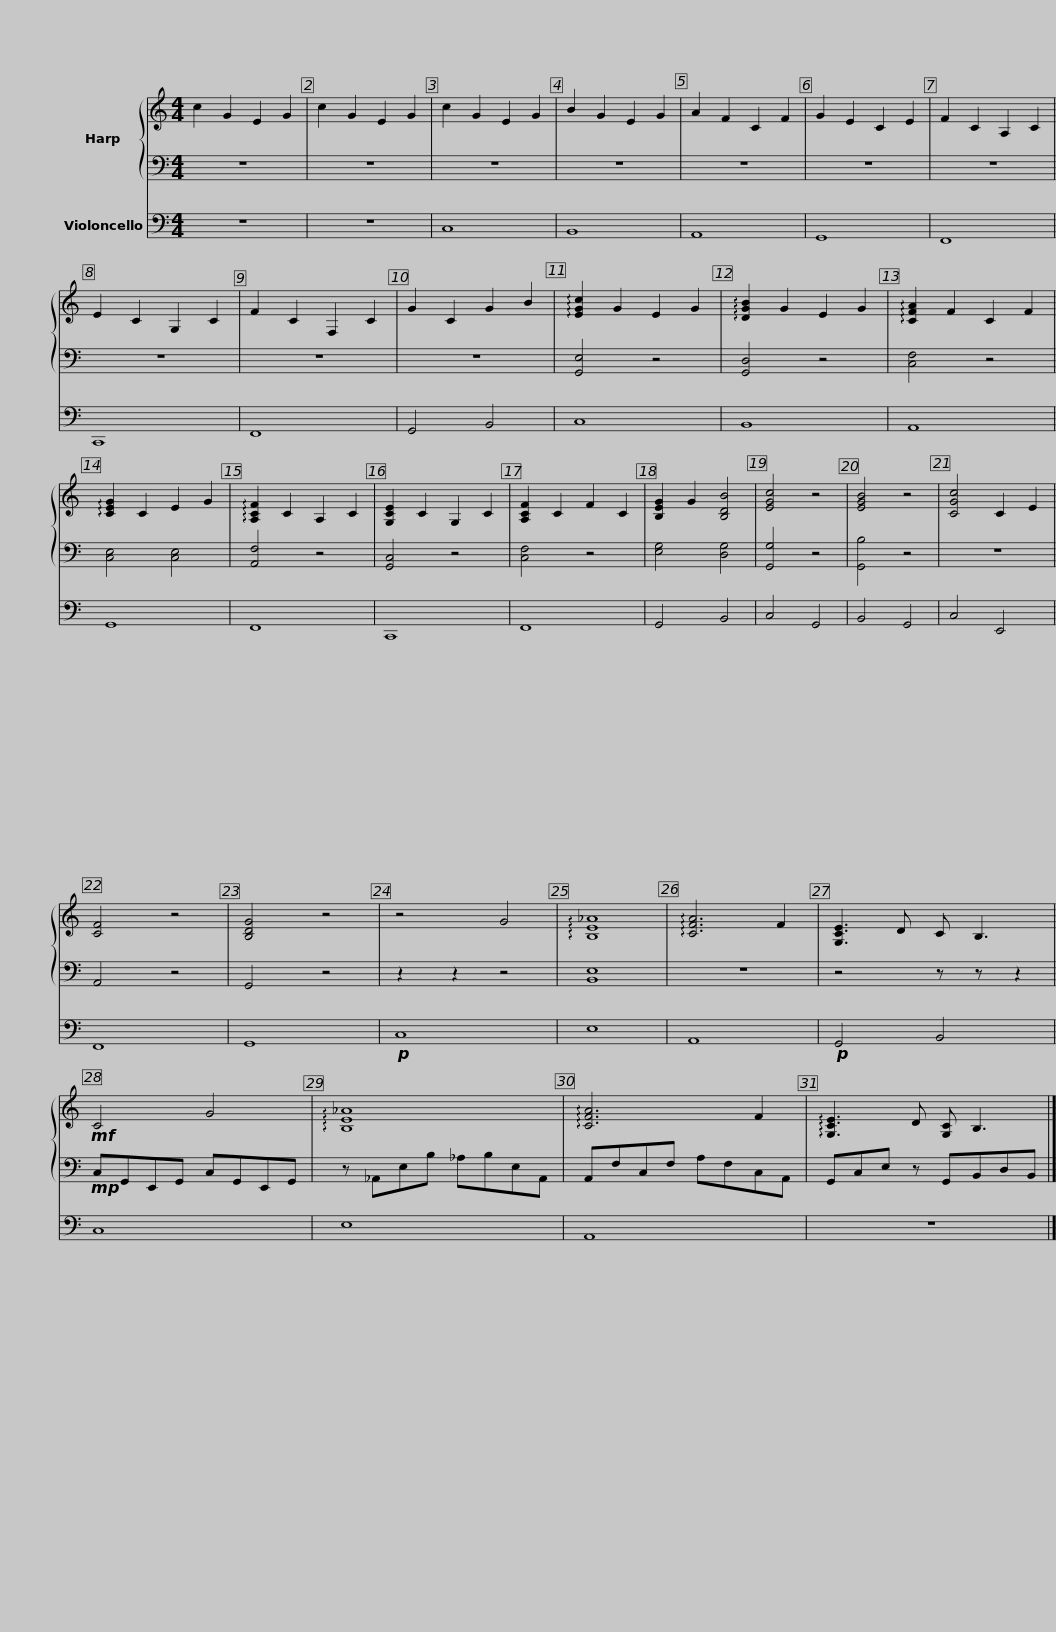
X:1
%%score { 1 | 2 } 3
L:1/8
M:4/4
I:linebreak $
K:C
V:1 treble
V:2 bass
V:3 bass
V:1
 c2 G2 E2 G2 | c2 G2 E2 G2 | c2 G2 E2 G2 | B2 G2 E2 G2 | A2 F2 C2 F2 | %5
 G2 E2 C2 E2 | F2 C2 A,2 C2 | E2 C2 G,2 C2 |$ F2 C2 F,2 C2 | G2 C2 G2 B2 | %10
 !arpeggio![EGc]2 G2 E2 G2 | !arpeggio![DGB]2 G2 E2 G2 | !arpeggio![CFA]2 F2 C2 F2 | !arpeggio![CEG]2 C2 E2 G2 | !arpeggio![A,CF]2 C2 A,2 C2 | %15
 [G,CE]2 C2 G,2 C2 |$ [A,CF]2 C2 F2 C2 | [B,EG]2 G2 [B,DB]4 | [EGc]4 z4 | [EGB]4 z4 | %20
 [CGc]4 C2 E2 | [CF]4 z4 | [B,DG]4 z4 | z4 G4 | !arpeggio![B,E_A]8 | %25
 !arpeggio![CFA]6 F2 | [G,CE]3 D C B,3 |$!mf! C4 G4 | !arpeggio![B,E_A]8 | !arpeggio![CFA]6 F2 | %30
 !arpeggio![G,CE]3 D [G,C] B,3 |] %31
V:2
 z8 | z8 | z8 | z8 | z8 | %5
 z8 | z8 | z8 |$ z8 | z8 | %10
 [G,,E,]4 z4 | [G,,D,]4 z4 | [C,F,]4 z4 | [C,E,]4 [C,E,]4 | [A,,F,]4 z4 | %15
 [G,,C,]4 z4 |$ [C,F,]4 z4 | [E,G,]4 [D,G,]4 | [G,,G,]4 z4 | [G,,B,]4 z4 | %20
 z8 | A,,4 z4 | G,,4 z4 | z2 z2 z4 | [B,,E,]8 | %25
 z8 | z4 z z z2 |$!mp! C,G,,E,,G,, C,G,,E,,G,, | z _A,,E,B, _A,B,E,A,, | A,,F,C,F, A,F,C,A,, | %30
 G,,C,E, z G,,B,,D,B,, |] %31
V:3
 z8 | z8 | C,8 | B,,8 | A,,8 | %5
 G,,8 | F,,8 | C,,8 |$ F,,8 | G,,4 B,,4 | %10
 C,8 | B,,8 | A,,8 | G,,8 | F,,8 | %15
 C,,8 |$ F,,8 | G,,4 B,,4 | C,4 G,,4 | B,,4 G,,4 | %20
 C,4 E,,4 | F,,8 | G,,8 |!p! C,8 | E,8 | %25
 A,,8 |!p! G,,4 B,,4 |$ C,8 | E,8 | A,,8 | %30
 z8 |] %31
